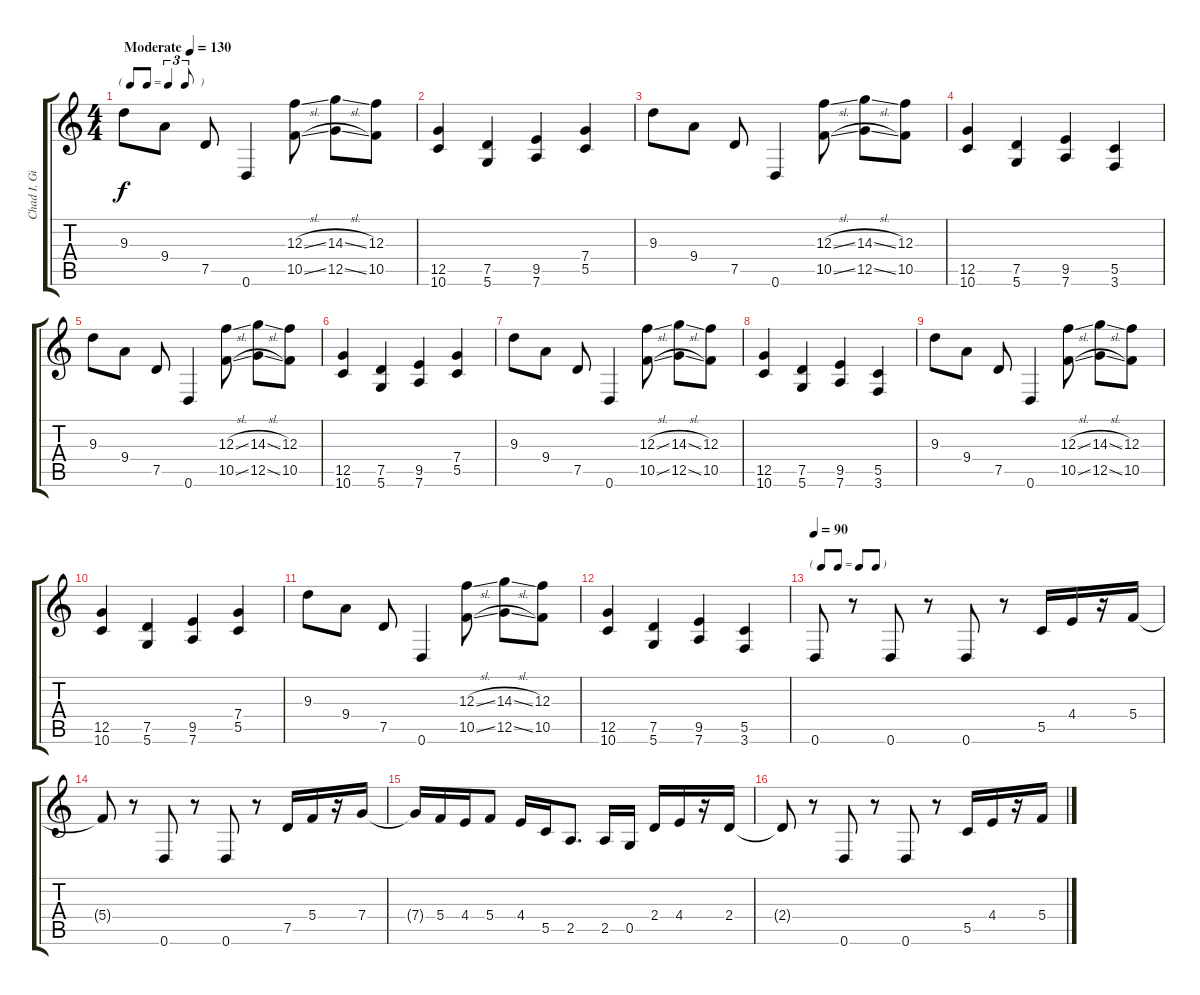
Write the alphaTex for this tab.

\track ("Chad I. Ginsburg" "Chad I. Gi") {instrument distortionguitar}
\staff {score tabs}
\tuning (D4 A3 F3 C3 G2 D2) {hide}
\ts (4 4)
\tf triplet8th
\tempo (130 "Moderate")
\clef g2
\ks c
9.3.8{dy f instrument distortionguitar} 9.4.8 7.5.8 0.6.4 (12.3{sl} 10.5{sl}).8 (14.3{sl} 12.5{sl}).8 (12.3 10.5).8 |
(12.5 10.6).4 (7.5 5.6).4 (9.5 7.6).4 (7.4 5.5).4 |
9.3.8 9.4.8 7.5.8 0.6.4 (12.3{sl} 10.5{sl}).8 (14.3{sl} 12.5{sl}).8 (12.3 10.5).8 |
(12.5 10.6).4 (7.5 5.6).4 (9.5 7.6).4 (5.5 3.6).4 |
9.3.8 9.4.8 7.5.8 0.6.4 (12.3{sl} 10.5{sl}).8 (14.3{sl} 12.5{sl}).8 (12.3 10.5).8 |
(12.5 10.6).4 (7.5 5.6).4 (9.5 7.6).4 (7.4 5.5).4 |
9.3.8 9.4.8 7.5.8 0.6.4 (12.3{sl} 10.5{sl}).8 (14.3{sl} 12.5{sl}).8 (12.3 10.5).8 |
(12.5 10.6).4 (7.5 5.6).4 (9.5 7.6).4 (5.5 3.6).4 |
9.3.8 9.4.8 7.5.8 0.6.4 (12.3{sl} 10.5{sl}).8 (14.3{sl} 12.5{sl}).8 (12.3 10.5).8 |
(12.5 10.6).4 (7.5 5.6).4 (9.5 7.6).4 (7.4 5.5).4 |
9.3.8 9.4.8 7.5.8 0.6.4 (12.3{sl} 10.5{sl}).8 (14.3{sl} 12.5{sl}).8 (12.3 10.5).8 |
(12.5 10.6).4 (7.5 5.6).4 (9.5 7.6).4 (5.5 3.6).4 |
\tf none
\tempo 90
0.6.8 r.8 0.6.8 r.8 0.6.8 r.8 5.5.16 4.4.16 r.16 5.4.16 |
5.4{t}.8 r.8 0.6.8 r.8 0.6.8 r.8 7.5.16 5.4.16 r.16 7.4.16 |
7.4{t}.16 5.4.16 4.4.16 5.4.8 4.4.16 5.5.16 2.5.8{d} 2.5.16 0.5.16 2.4.16 4.4.16 r.16 2.4.16 |
2.4{t}.8 r.8 0.6.8 r.8 0.6.8 r.8 5.5.16 4.4.16 r.16 5.4.16
